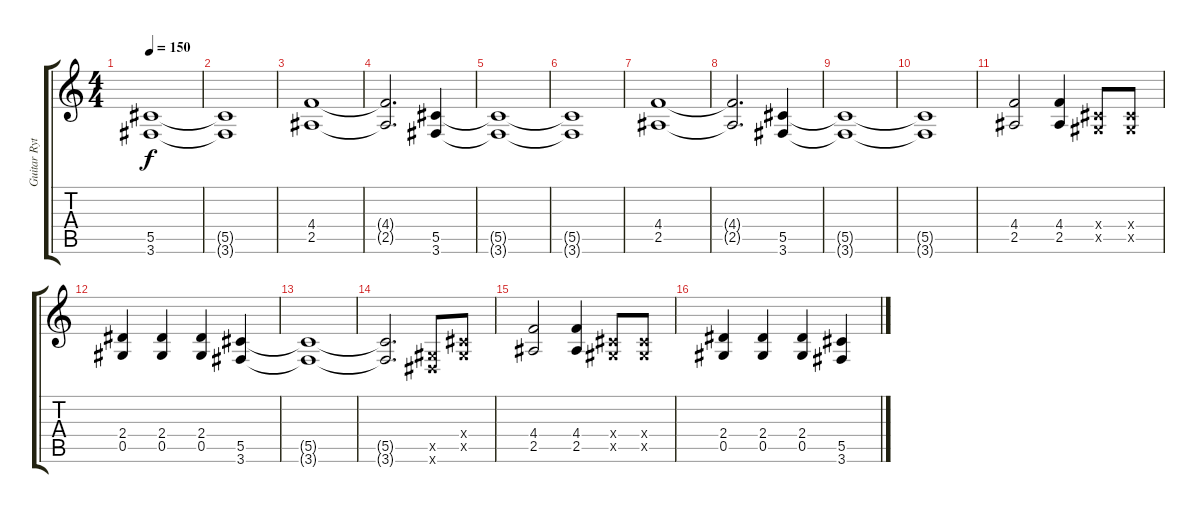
\track ("Guitar Rythm" "Guitar Ryt") {instrument distortionguitar}
\staff {score tabs}
\tuning (Eb4 Bb3 Gb3 Db3 Ab2 Eb2) {hide}
\ts (4 4)
\tempo 150
\clef g2
\ks c
(5.5{t} 3.6{t}).1{dy f} |
(5.5{t} 3.6{t}).1 |
(4.4 2.5).1 |
(4.4{t} 2.5{t}).2{d} (5.5 3.6).4 |
(5.5{t} 3.6{t}).1 |
(5.5{t} 3.6{t}).1 |
(4.4 2.5).1 |
(4.4{t} 2.5{t}).2{d} (5.5 3.6).4 |
(5.5{t} 3.6{t}).1 |
(5.5{t} 3.6{t}).1 |
(4.4 2.5).2 (4.4 2.5).4 (0.4{x} 0.5{x}).8 (0.4{x} 0.5{x}).8 |
(2.4 0.5).4 (2.4 0.5).4 (2.4 0.5).4 (5.5 3.6).4 |
(5.5{t} 3.6{t}).1 |
(5.5{t} 3.6{t}).2{d} (0.5{x} 0.6{x}).8 (0.4{x} 0.5{x}).8 |
(4.4 2.5).2 (4.4 2.5).4 (0.4{x} 0.5{x}).8 (0.4{x} 0.5{x}).8 |
(2.4 0.5).4 (2.4 0.5).4 (2.4 0.5).4 (5.5 3.6).4
